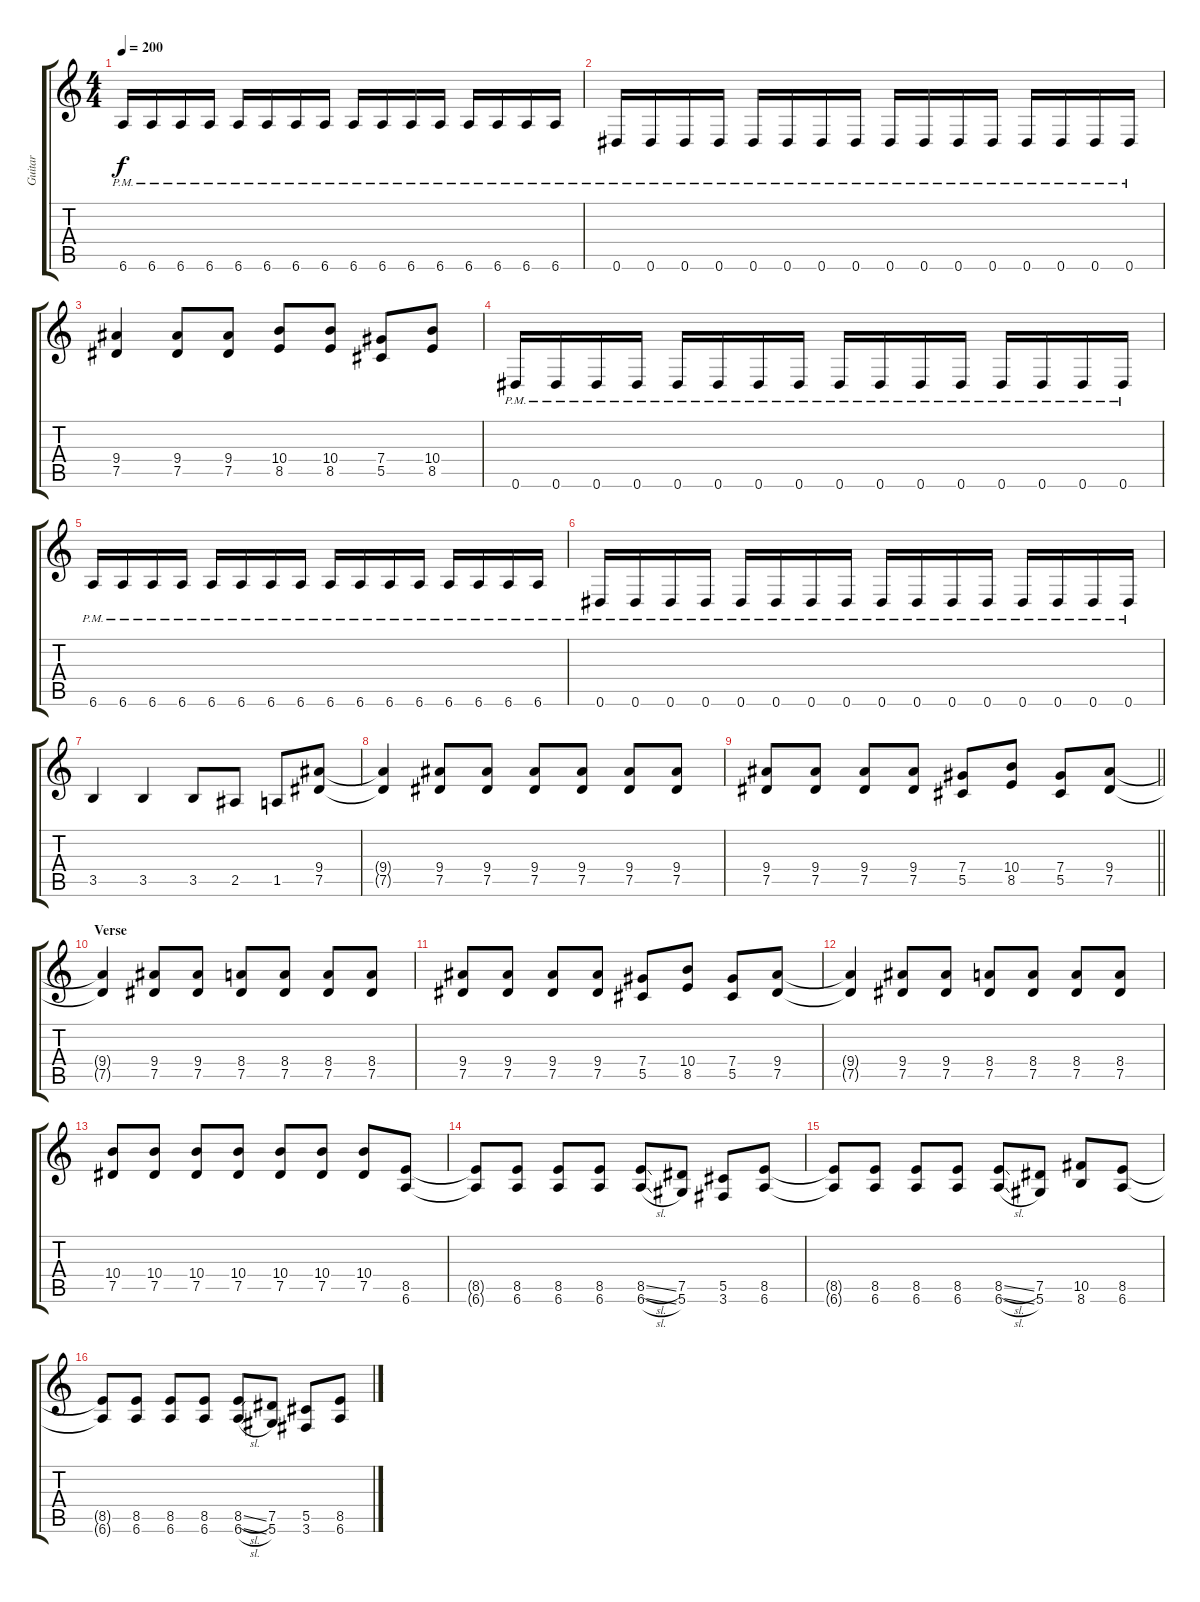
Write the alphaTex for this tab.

\track ("Guitar" "Guitar") {instrument overdrivenguitar}
\staff {score tabs}
\tuning (Eb4 Bb3 Gb3 Db3 Ab2 Eb2) {hide}
\ts (4 4)
\tempo 200
\clef g2
\ks c
6.6{pm}.16{dy f} 6.6{pm}.16 6.6{pm}.16 6.6{pm}.16 6.6{pm}.16 6.6{pm}.16 6.6{pm}.16 6.6{pm}.16 6.6{pm}.16 6.6{pm}.16 6.6{pm}.16 6.6{pm}.16 6.6{pm}.16 6.6{pm}.16 6.6{pm}.16 6.6{pm}.16 |
0.6{pm}.16 0.6{pm}.16 0.6{pm}.16 0.6{pm}.16 0.6{pm}.16 0.6{pm}.16 0.6{pm}.16 0.6{pm}.16 0.6{pm}.16 0.6{pm}.16 0.6{pm}.16 0.6{pm}.16 0.6{pm}.16 0.6{pm}.16 0.6{pm}.16 0.6{pm}.16 |
(9.4 7.5).4 (9.4 7.5).8 (9.4 7.5).8 (10.4 8.5).8 (10.4 8.5).8 (7.4 5.5).8 (10.4 8.5).8 |
0.6{pm}.16 0.6{pm}.16 0.6{pm}.16 0.6{pm}.16 0.6{pm}.16 0.6{pm}.16 0.6{pm}.16 0.6{pm}.16 0.6{pm}.16 0.6{pm}.16 0.6{pm}.16 0.6{pm}.16 0.6{pm}.16 0.6{pm}.16 0.6{pm}.16 0.6{pm}.16 |
6.6{pm}.16 6.6{pm}.16 6.6{pm}.16 6.6{pm}.16 6.6{pm}.16 6.6{pm}.16 6.6{pm}.16 6.6{pm}.16 6.6{pm}.16 6.6{pm}.16 6.6{pm}.16 6.6{pm}.16 6.6{pm}.16 6.6{pm}.16 6.6{pm}.16 6.6{pm}.16 |
0.6{pm}.16 0.6{pm}.16 0.6{pm}.16 0.6{pm}.16 0.6{pm}.16 0.6{pm}.16 0.6{pm}.16 0.6{pm}.16 0.6{pm}.16 0.6{pm}.16 0.6{pm}.16 0.6{pm}.16 0.6{pm}.16 0.6{pm}.16 0.6{pm}.16 0.6{pm}.16 |
3.5.4 3.5.4 3.5.8 2.5.8 1.5.8 (9.4 7.5).8 |
(9.4{t} 7.5{t}).4 (9.4 7.5).8 (9.4 7.5).8 (9.4 7.5).8 (9.4 7.5).8 (9.4 7.5).8 (9.4 7.5).8 |
\barLineRight lightlight
(9.4 7.5).8 (9.4 7.5).8 (9.4 7.5).8 (9.4 7.5).8 (7.4 5.5).8 (10.4 8.5).8 (7.4 5.5).8 (9.4 7.5).8 |
\section ("" "Verse")
(9.4{t} 7.5{t}).4 (9.4 7.5).8 (9.4 7.5).8 (8.4 7.5).8 (8.4 7.5).8 (8.4 7.5).8 (8.4 7.5).8 |
(9.4 7.5).8 (9.4 7.5).8 (9.4 7.5).8 (9.4 7.5).8 (7.4 5.5).8 (10.4 8.5).8 (7.4 5.5).8 (9.4 7.5).8 |
(9.4{t} 7.5{t}).4 (9.4 7.5).8 (9.4 7.5).8 (8.4 7.5).8 (8.4 7.5).8 (8.4 7.5).8 (8.4 7.5).8 |
(10.4 7.5).8 (10.4 7.5).8 (10.4 7.5).8 (10.4 7.5).8 (10.4 7.5).8 (10.4 7.5).8 (10.4 7.5).8 (8.5 6.6).8 |
(8.5{t} 6.6{t}).8 (8.5 6.6).8 (8.5 6.6).8 (8.5 6.6).8 (8.5{sl} 6.6{sl}).8 (7.5 5.6).8 (5.5 3.6).8 (8.5 6.6).8 |
(8.5{t} 6.6{t}).8 (8.5 6.6).8 (8.5 6.6).8 (8.5 6.6).8 (8.5{sl} 6.6{sl}).8 (7.5 5.6).8 (10.5 8.6).8 (8.5 6.6).8 |
(8.5{t} 6.6{t}).8 (8.5 6.6).8 (8.5 6.6).8 (8.5 6.6).8 (8.5{sl} 6.6{sl}).8 (7.5 5.6).8 (5.5 3.6).8 (8.5 6.6).8
